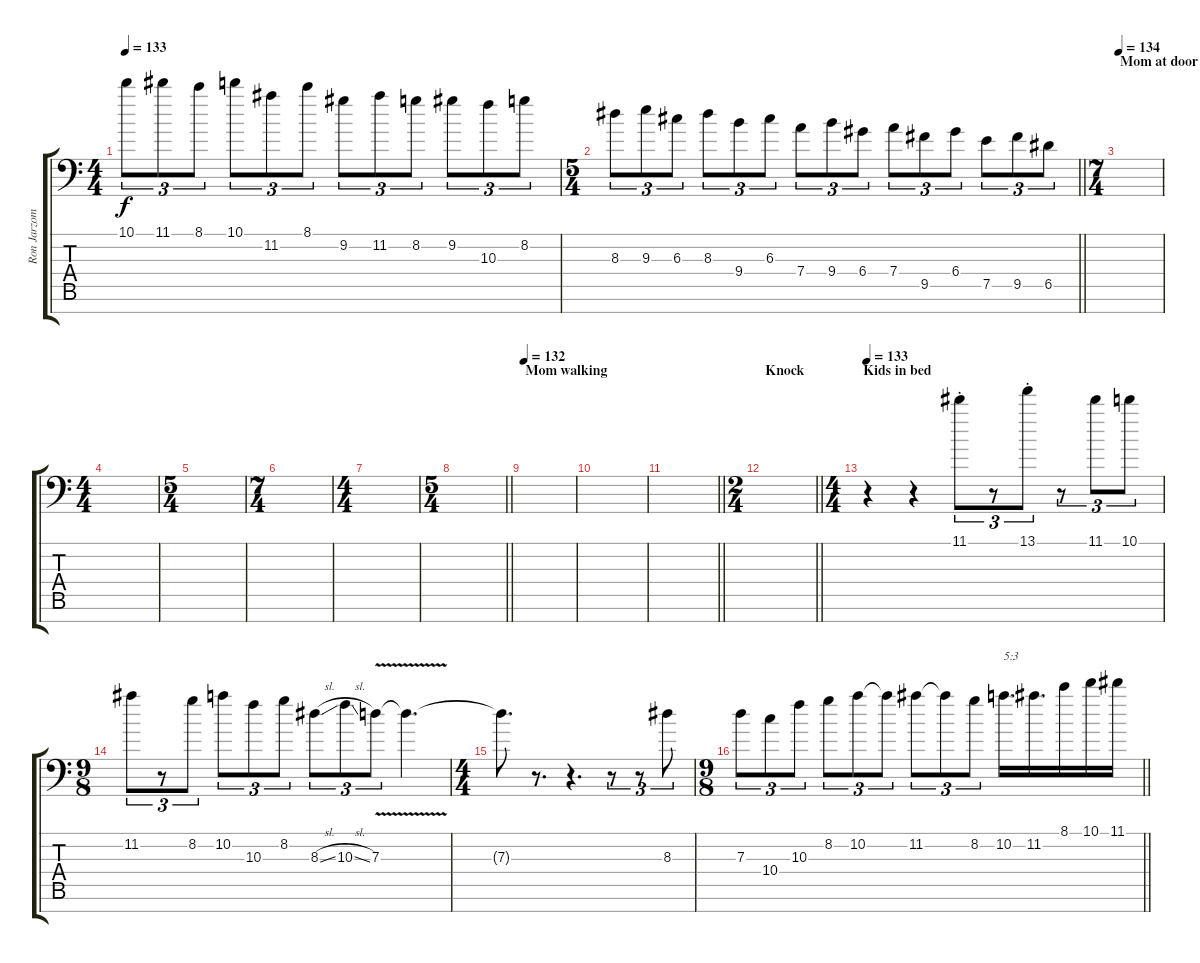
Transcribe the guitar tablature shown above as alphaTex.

\track ("Ron Jarzombek Lead 2" "Ron Jarzom") {instrument distortionguitar}
\staff {score tabs}
\tuning (E4 B3 G3 D3 A2 E2 A1) {hide}
\ts (4 4)
\tempo 133
\clef f4
\ks c
10.1.8{tu (3 2) dy f} 11.1.8{tu (3 2)} 8.1.8{tu (3 2)} 10.1.8{tu (3 2)} 11.2.8{tu (3 2)} 8.1.8{tu (3 2)} 9.2.8{tu (3 2)} 11.2.8{tu (3 2)} 8.2.8{tu (3 2)} 9.2.8{tu (3 2)} 10.3.8{tu (3 2)} 8.2.8{tu (3 2)} |
\ts (5 4)
\barLineRight lightlight
8.3.8{tu (3 2)} 9.3.8{tu (3 2)} 6.3.8{tu (3 2)} 8.3.8{tu (3 2)} 9.4.8{tu (3 2)} 6.3.8{tu (3 2)} 7.4.8{tu (3 2)} 9.4.8{tu (3 2)} 6.4.8{tu (3 2)} 7.4.8{tu (3 2)} 9.5.8{tu (3 2)} 6.4.8{tu (3 2)} 7.5.8{tu (3 2)} 9.5.8{tu (3 2)} 6.5.8{tu (3 2)} |
\ts (7 4)
\section ("" "Mom at door")
\tempo 134
|
\ts (4 4)
|
\ts (5 4)
|
\ts (7 4)
|
\ts (4 4)
|
\ts (5 4)
\barLineRight lightlight
|
\section ("" "Mom walking")
\tempo 132
|
|
\barLineRight lightlight
|
\ts (2 4)
\section ("" "Knock")
\barLineRight lightlight
|
\ts (4 4)
\section ("" "Kids in bed")
\tempo 133
r.4 r.4 11.1{st}.8{tu (3 2)} r.8{tu (3 2)} 13.1{st}.8{tu (3 2)} r.8{tu (3 2)} 11.1.8{tu (3 2)} 10.1.8{tu (3 2)} |
\ts (9 8)
11.2.8{tu (3 2)} r.8{tu (3 2)} 8.2.8{tu (3 2)} 10.2.8{tu (3 2)} 10.3.8{tu (3 2)} 8.2.8{tu (3 2)} 8.3{sl}.8{tu (3 2)} 10.3{sl}.8{tu (3 2)} 7.3{v}.8{tu (3 2)} 7.3{t}.4{d} |
\ts (4 4)
7.3{t}.8{d} r.8{d} r.4{d} r.8{tu (3 2)} r.8{tu (3 2)} 8.3.8{tu (3 2)} |
\ts (9 8)
\barLineRight lightlight
7.3.8{tu (3 2)} 10.4.8{tu (3 2)} 10.3.8{tu (3 2)} 8.2.8{tu (3 2)} 10.2.8{tu (3 2)} 10.2{t}.8{tu (3 2)} 11.2.8{tu (3 2)} 11.2{t}.8{tu (3 2)} 8.2.8{tu (3 2)} 10.2.16{d txt "5:3"} 11.2.16{d} 8.1.16 10.1.16 11.1.16
